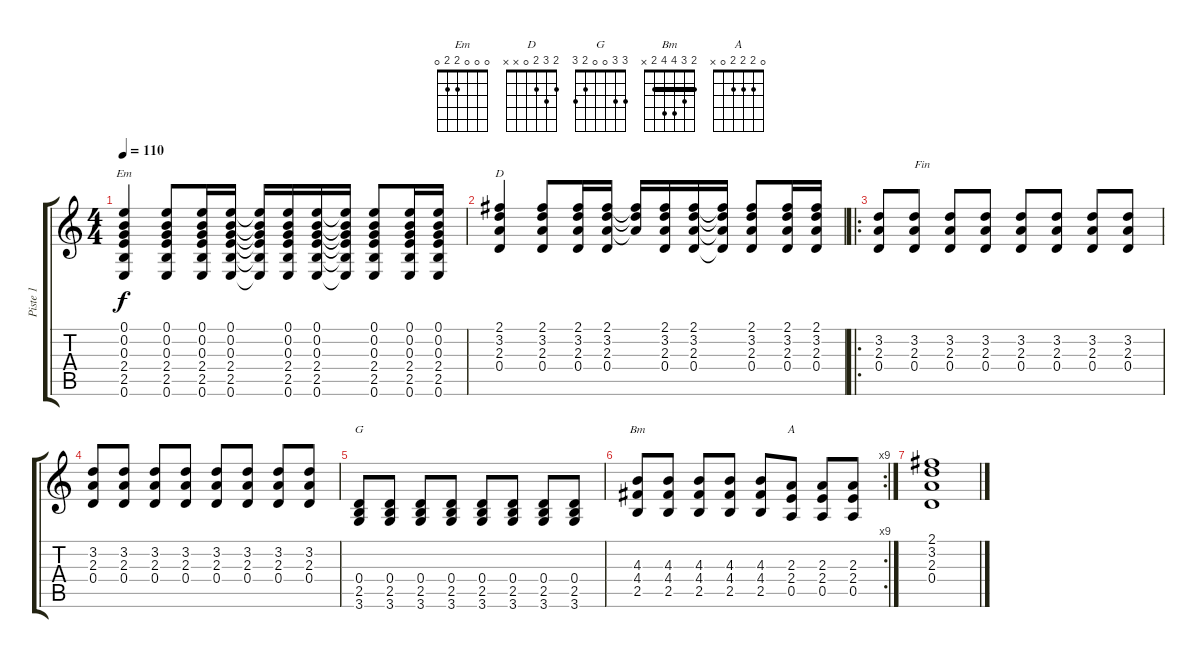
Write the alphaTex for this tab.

\track ("Piste 1" "Piste 1") {instrument acousticguitarnylon}
\staff {score tabs}
\tuning (E4 B3 G3 D3 A2 E2) {hide}
\chord ("Em" 0 0 0 2 2 0)
\chord ("D" 2 3 2 0 x x)
\chord ("G" 3 3 0 0 2 3)
\chord ("Bm" 2 3 4 4 2 x) {barre 2}
\chord ("A" 0 2 2 2 0 x)
\ts (4 4)
\tempo 110
\clef g2
\ks c
(0.1 0.2 0.3 2.4 2.5 0.6).4{ch "Em" dy f} (0.1 0.2 0.3 2.4 2.5 0.6).8 (0.1 0.2 0.3 2.4 2.5 0.6).16 (0.1 0.2 0.3 2.4 2.5 0.6).16 (0.1{t} 0.2{t} 0.3{t} 2.4{t} 2.5{t} 0.6{t}).16 (0.1 0.2 0.3 2.4 2.5 0.6).16 (0.1 0.2 0.3 2.4 2.5 0.6).16 (0.1{t} 0.2{t} 0.3{t} 2.4{t} 2.5{t} 0.6{t}).16 (0.1 0.2 0.3 2.4 2.5 0.6).8 (0.1 0.2 0.3 2.4 2.5 0.6).16 (0.1 0.2 0.3 2.4 2.5 0.6).16 |
(2.1 3.2 2.3 0.4).4{ch "D"} (2.1 3.2 2.3 0.4).8 (2.1 3.2 2.3 0.4).16 (2.1 3.2 2.3 0.4).16 (2.1{t} 3.2{t} 2.3{t}).16 (2.1 3.2 2.3 0.4).16 (2.1 3.2 2.3 0.4).16 (2.1{t} 3.2{t} 2.3{t} 0.4{t}).16 (2.1 3.2 2.3 0.4).8 (2.1 3.2 2.3 0.4).16 (2.1 3.2 2.3 0.4).16 |
\ro
(3.2 2.3 0.4).8 (3.2 2.3 0.4).8{txt "Fin"} (3.2 2.3 0.4).8 (3.2 2.3 0.4).8 (3.2 2.3 0.4).8 (3.2 2.3 0.4).8 (3.2 2.3 0.4).8 (3.2 2.3 0.4).8 |
(3.2 2.3 0.4).8 (3.2 2.3 0.4).8 (3.2 2.3 0.4).8 (3.2 2.3 0.4).8 (3.2 2.3 0.4).8 (3.2 2.3 0.4).8 (3.2 2.3 0.4).8 (3.2 2.3 0.4).8 |
(0.4 2.5 3.6).8{ch "G"} (0.4 2.5 3.6).8 (0.4 2.5 3.6).8 (0.4 2.5 3.6).8 (0.4 2.5 3.6).8 (0.4 2.5 3.6).8 (0.4 2.5 3.6).8 (0.4 2.5 3.6).8 |
\rc 9
(4.3 4.4 2.5).8{ch "Bm"} (4.3 4.4 2.5).8 (4.3 4.4 2.5).8 (4.3 4.4 2.5).8 (4.3 4.4 2.5).8 (2.3 2.4 0.5).8{ch "A"} (2.3 2.4 0.5).8 (2.3 2.4 0.5).8 |
(2.1 3.2 2.3 0.4).1
